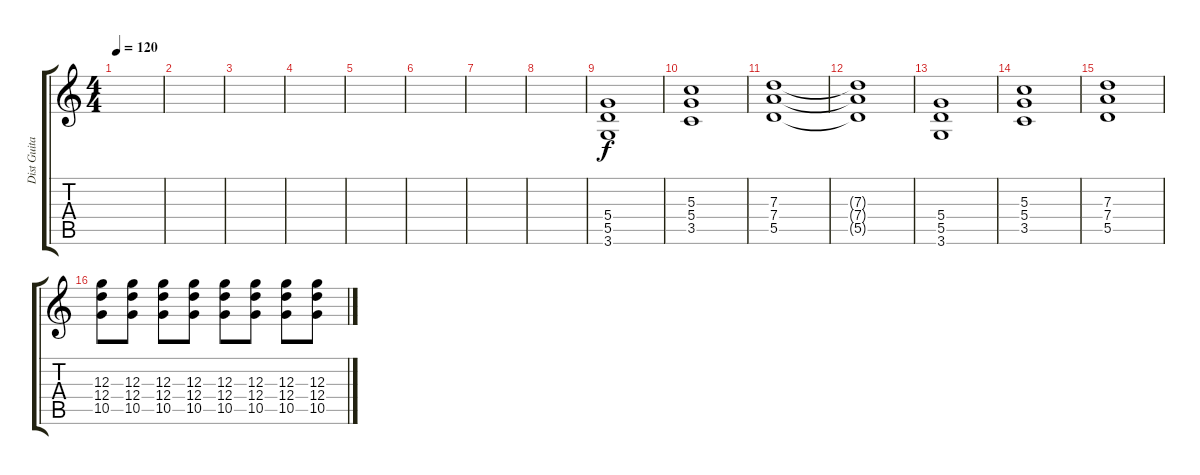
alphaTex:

\track ("Dist Guitar" "Dist Guita") {instrument distortionguitar}
\staff {score tabs}
\tuning (E4 B3 G3 D3 A2 E2) {hide}
\ts (4 4)
\tempo 120
\clef g2
\ks c
|
|
|
|
|
|
|
|
(5.4 5.5 3.6).1 |
(5.3 5.4 3.5).1 |
(7.3 7.4 5.5).1 |
(7.3{t} 7.4{t} 5.5{t}).1 |
(5.4 5.5 3.6).1 |
(5.3 5.4 3.5).1 |
(7.3 7.4 5.5).1 |
(12.3 12.4 10.5).8 (12.3 12.4 10.5).8 (12.3 12.4 10.5).8 (12.3 12.4 10.5).8 (12.3 12.4 10.5).8 (12.3 12.4 10.5).8 (12.3 12.4 10.5).8 (12.3 12.4 10.5).8
